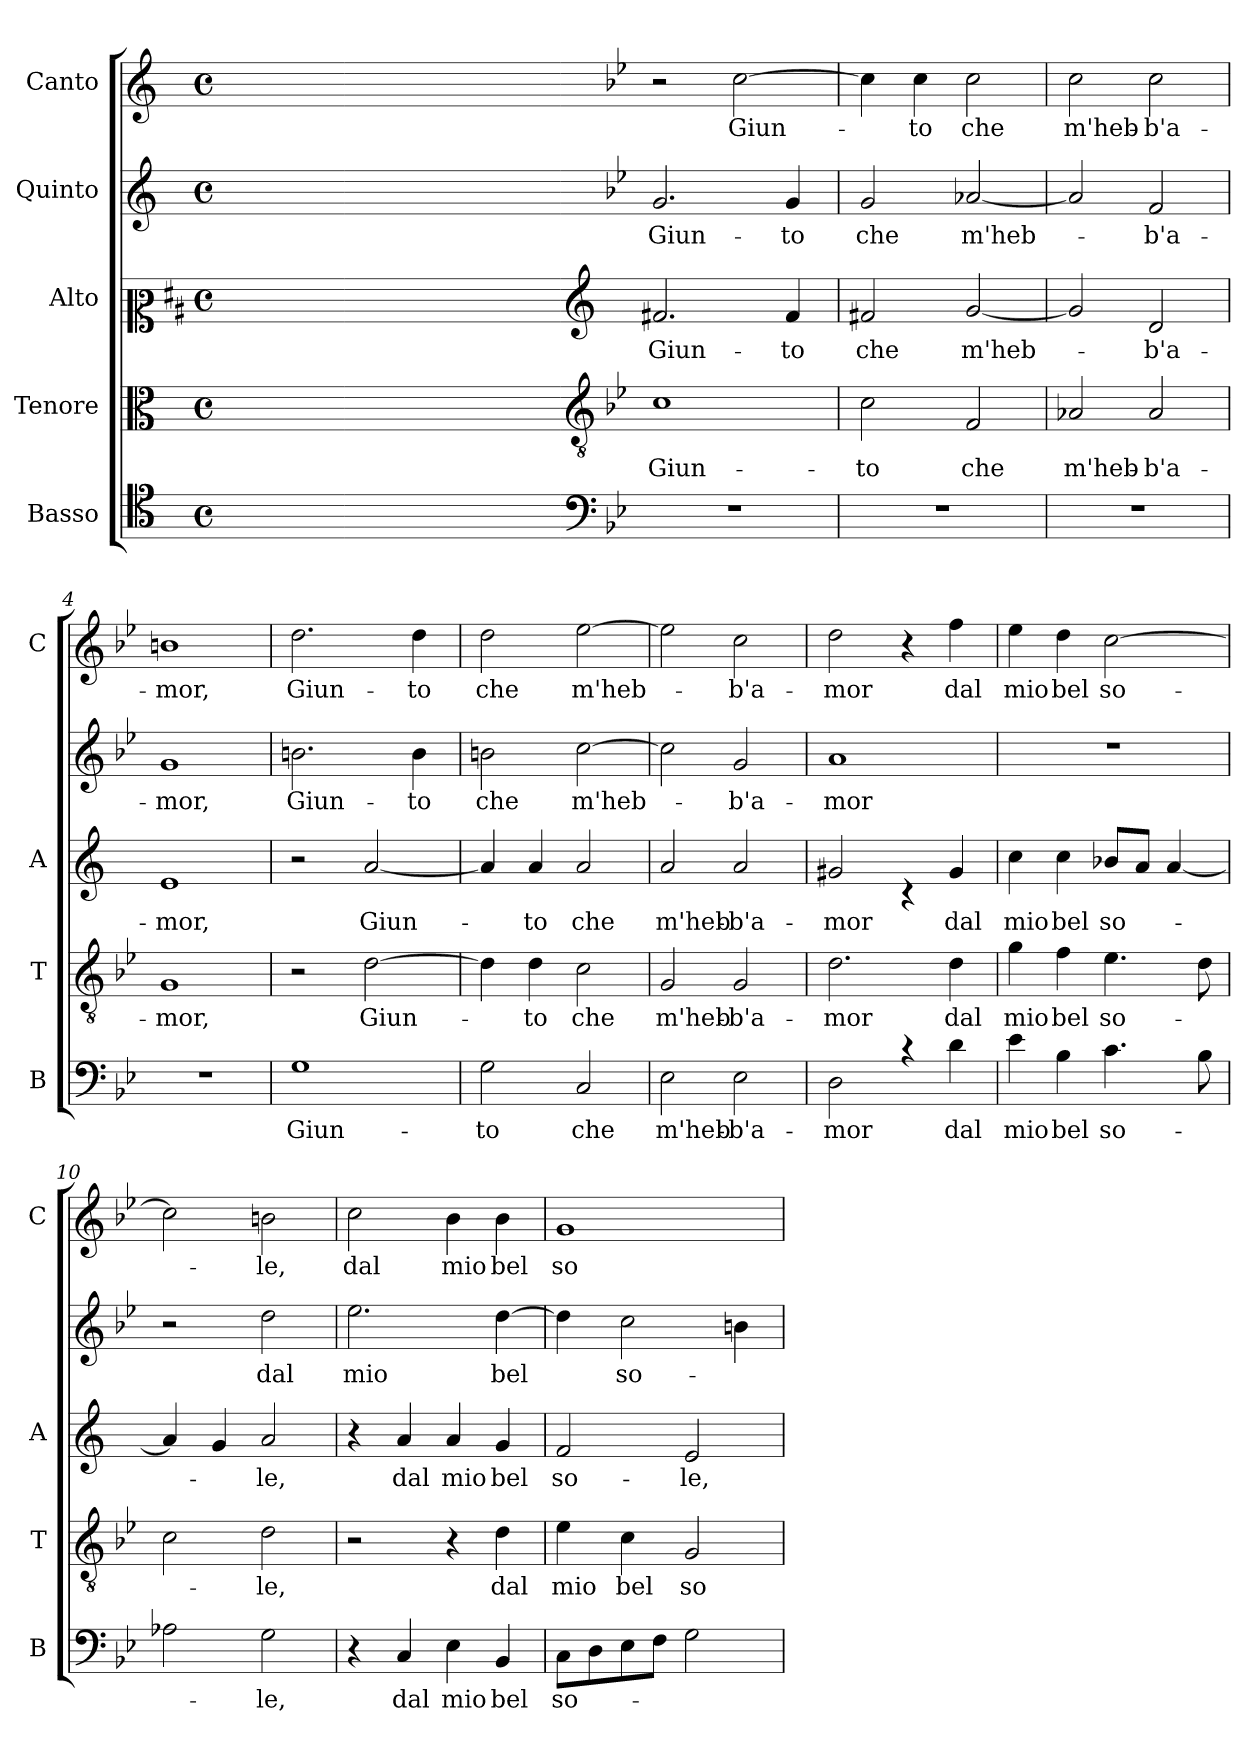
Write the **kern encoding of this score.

**kern	**text	**kern	**text	**kern	**text	**kern	**text	**kern	**text
*part5	*part5	*part4	*part4	*part3	*part3	*part2	*part2	*part1	*part1
*staff5	*staff5	*staff4	*staff4	*staff3	*staff3	*staff2	*staff2	*staff1	*staff1
*I"Basso	*	*I"Tenore	*	*I"Alto	*	*I"Quinto	*	*I"Canto	*
*I'B	*	*I'T	*	*I'A	*	*	*	*I'C	*
*clefC4	*	*clefC3	*	*clefC2	*	*clefG2	*	*clefG2	*
*	*	*	*	*ITrd1c2	*	*	*	*	*
*k[]	*	*k[]	*	*k[]	*	*k[]	*	*k[]	*
*C:	*	*C:	*	*C:	*	*C:	*	*C:	*
*M4/4	*	*M4/4	*	*M4/4	*	*M4/4	*	*M4/4	*
*met(c)	*	*met(c)	*	*met(c)	*	*met(c)	*	*met(c)	*
=	=	=	=	=	=	=	=	=	=
1ryy	.	1ryy	.	1ryy	.	1ryy	.	1ryy	.
=1X-	=1X-	=1X-	=1X-	=1X-	=1X-	=1X-	=1X-	=1X-	=1X-
4ryy	.	4ryy	.	4ryy	.	4ryy	.	4ryy	.
4ryy	.	4ryy	.	4ryy	.	4ryy	.	4ryy	.
4ryy	.	4ryy	.	4ryy	.	4ryy	.	4ryy	.
4ryy	.	4ryy	.	4ryy	.	4ryy	.	4ryy	.
=1-	=1-	=1-	=1-	=1-	=1-	=1-	=1-	=1-	=1-
*clefF4	*	*clefGv2	*	*clefG2	*	*	*	*	*
*k[b-e-]	*	*k[b-e-]	*	*k[b-e-]	*	*k[b-e-]	*	*k[b-e-]	*
*B-:	*	*B-:	*	*B-:	*	*B-:	*	*B-:	*
!	!	!	!LO:LY:b	!	!LO:LY:b	!	!LO:LY:b	!	!
1r	.	1c	Giun-	2.en/	Giun-	2.g/	Giun-	2r	.
!	!	!	!	!	!	!	!	!	!LO:LY:b
.	.	.	.	.	.	.	.	[2cc\	Giun-
!	!	!	!	!	!LO:LY:b	!	!LO:LY:b	!	!
.	.	.	.	4e/	-to	4g/	-to	.	.
=2	=2	=2	=2	=2	=2	=2	=2	=2	=2
!	!	!	!LO:LY:b	!	!LO:LY:b	!	!LO:LY:b	!	!
1r	.	2c\	-to	2en/	che	2g/	che	4cc\]	.
!	!	!	!	!	!	!	!	!	!LO:LY:b
.	.	.	.	.	.	.	.	4cc\	-to
!	!	!	!LO:LY:b	!	!LO:LY:b	!	!LO:LY:b	!	!LO:LY:b
.	.	2F/	che	[2f/	m'heb-	[2a-X/	m'heb-	2cc\	che
=3	=3	=3	=3	=3	=3	=3	=3	=3	=3
!	!	!	!LO:LY:b	!	!	!	!	!	!LO:LY:b
1r	.	2A-X/	m'heb-	2f/]	.	2a-/]	.	2cc\	m'heb-
!	!	!	!LO:LY:b	!	!LO:LY:b	!	!LO:LY:b	!	!LO:LY:b
.	.	2A-/	-b'a-	2c/	-b'a-	2f/	-b'a-	2cc\	-b'a-
=4	=4	=4	=4	=4	=4	=4	=4	=4	=4
!	!	!	!LO:LY:b	!	!LO:LY:b	!	!LO:LY:b	!	!LO:LY:b
1r	.	1G	-mor,	1d	-mor,	1g	-mor,	1bn	-mor,
=5	=5	=5	=5	=5	=5	=5	=5	=5	=5
!	!LO:LY:b	!	!	!	!	!	!LO:LY:b	!	!LO:LY:b
1G	Giun-	2r	.	2r	.	2.bn\	Giun-	2.dd\	Giun-
!	!	!	!LO:LY:b	!	!LO:LY:b	!	!	!	!
.	.	[2d\	Giun-	[2g/	Giun-	.	.	.	.
!	!	!	!	!	!	!	!LO:LY:b	!	!LO:LY:b
.	.	.	.	.	.	4b\	-to	4dd\	-to
=6	=6	=6	=6	=6	=6	=6	=6	=6	=6
!	!LO:LY:b	!	!	!	!	!	!LO:LY:b	!	!LO:LY:b
2G\	-to	4d\]	.	4g/]	.	2bn\	che	2dd\	che
!	!	!	!LO:LY:b	!	!LO:LY:b	!	!	!	!
.	.	4d\	-to	4g/	-to	.	.	.	.
!	!LO:LY:b	!	!LO:LY:b	!	!LO:LY:b	!	!LO:LY:b	!	!LO:LY:b
2C/	che	2c\	che	2g/	che	[2cc\	m'heb-	[2ee-\	m'heb-
=7	=7	=7	=7	=7	=7	=7	=7	=7	=7
!	!LO:LY:b	!	!LO:LY:b	!	!LO:LY:b	!	!	!	!
2E-\	m'heb-	2G/	m'heb-	2g/	m'heb-	2cc\]	.	2ee-\]	.
!	!LO:LY:b	!	!LO:LY:b	!	!LO:LY:b	!	!LO:LY:b	!	!LO:LY:b
2E-\	-b'a-	2G/	-b'a-	2g/	-b'a-	2g/	-b'a-	2cc\	-b'a-
!!LO:LB:g=z
=8	=8	=8	=8	=8	=8	=8	=8	=8	=8
!	!LO:LY:b	!	!LO:LY:b	!	!LO:LY:b	!	!LO:LY:b	!	!LO:LY:b
2D\	-mor	2.d\	-mor	2f#X/	-mor	1a	-mor	2dd\	-mor
4rB	.	.	.	4rB	.	.	.	4r	.
!	!LO:LY:b	!	!LO:LY:b	!	!LO:LY:b	!	!	!	!LO:LY:b
4d\	dal	4d\	dal	4f#/	dal	.	.	4ff\	dal
=9	=9	=9	=9	=9	=9	=9	=9	=9	=9
!	!LO:LY:b	!	!LO:LY:b	!	!LO:LY:b	!	!	!	!LO:LY:b
4e-\	mio	4g\	mio	4b-\	mio	1r	.	4ee-\	mio
!	!LO:LY:b	!	!LO:LY:b	!	!LO:LY:b	!	!	!	!LO:LY:b
4B-\	bel	4f\	bel	4b-\	bel	.	.	4dd\	bel
!	!LO:LY:b	!	!LO:LY:b	!	!LO:LY:b	!	!	!	!LO:LY:b
4.c\	so-	4.e-\	so-	8a-X/L	so-	.	.	[2cc\	so-
.	.	.	.	8g/J	.	.	.	.	.
.	.	.	.	[4g/	.	.	.	.	.
8B-\	.	8d\	.	.	.	.	.	.	.
=10	=10	=10	=10	=10	=10	=10	=10	=10	=10
2A-X\	.	2c\	.	4g/]	.	2r	.	2cc\]	.
.	.	.	.	4f/	.	.	.	.	.
!	!LO:LY:b	!	!LO:LY:b	!	!LO:LY:b	!	!LO:LY:b	!	!LO:LY:b
2G\	-le,	2d\	-le,	2g/	-le,	2dd\	dal	2bn\	-le,
=11	=11	=11	=11	=11	=11	=11	=11	=11	=11
!	!	!	!	!	!	!	!LO:LY:b	!	!LO:LY:b
4r	.	2r	.	4r	.	2.ee-\	mio	2cc\	dal
!	!LO:LY:b	!	!	!	!LO:LY:b	!	!	!	!
4C/	dal	.	.	4g/	dal	.	.	.	.
!	!LO:LY:b	!	!	!	!LO:LY:b	!	!	!	!LO:LY:b
4E-\	mio	4r	.	4g/	mio	.	.	4b-\	mio
!	!LO:LY:b	!	!LO:LY:b	!	!LO:LY:b	!	!LO:LY:b	!	!LO:LY:b
4BB-/	bel	4d\	dal	4f/	bel	[4dd\	bel	4b-\	bel
=12	=12	=12	=12	=12	=12	=12	=12	=12	=12
!	!LO:LY:b	!	!LO:LY:b	!	!LO:LY:b	!	!	!	!LO:LY:b
8C\L	so-	4e-\	mio	2e-/	so-	4dd\]	.	1g	so-
8D\	.	.	.	.	.	.	.	.	.
!	!	!	!LO:LY:b	!	!	!	!LO:LY:b	!	!
8E-\	.	4c\	bel	.	.	2cc\	so-	.	.
8F\J	.	.	.	.	.	.	.	.	.
!	!	!	!LO:LY:b	!	!LO:LY:b	!	!	!	!
2G\	.	2G/	so-	2d/	-le,	.	.	.	.
.	.	.	.	.	.	4bn\	.	.	.
=	=	=	=	=	=	=	=	=	=
*-	*-	*-	*-	*-	*-	*-	*-	*-	*-
